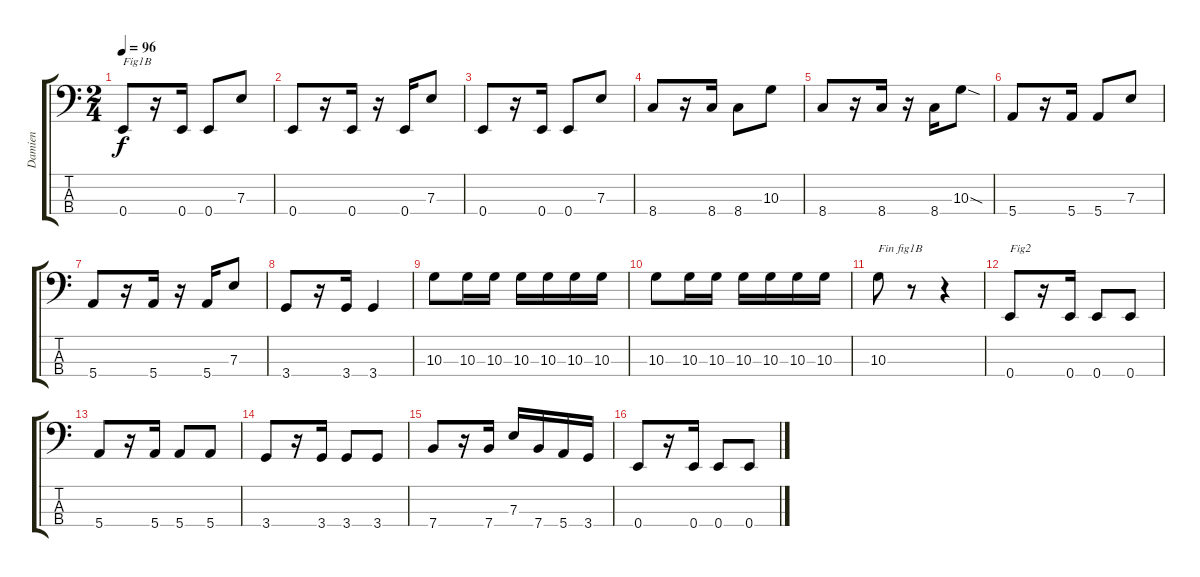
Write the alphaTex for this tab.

\track ("Damien" "Damien") {instrument electricbasspick}
\staff {score tabs}
\tuning (G2 D2 A1 E1) {hide}
\ts (2 4)
\tempo 96
\clef f4
\ks c
0.4.8{txt "Fig1B" dy f} r.16 0.4.16 0.4.8 7.3.8 |
0.4.8 r.16 0.4.16 r.16 0.4.16 7.3.8 |
0.4.8 r.16 0.4.16 0.4.8 7.3.8 |
8.4.8 r.16 8.4.16 8.4.8 10.3.8 |
8.4.8 r.16 8.4.16 r.16 8.4.16 10.3{sod}.8 |
5.4.8 r.16 5.4.16 5.4.8 7.3.8 |
5.4.8 r.16 5.4.16 r.16 5.4.16 7.3.8 |
3.4.8 r.16 3.4.16 3.4.4 |
10.3.8 10.3.16 10.3.16 10.3.16 10.3.16 10.3.16 10.3.16 |
10.3.8 10.3.16 10.3.16 10.3.16 10.3.16 10.3.16 10.3.16 |
10.3.8{txt "Fin fig1B"} r.8 r.4 |
0.4.8{txt "Fig2"} r.16 0.4.16 0.4.8 0.4.8 |
5.4.8 r.16 5.4.16 5.4.8 5.4.8 |
3.4.8 r.16 3.4.16 3.4.8 3.4.8 |
7.4.8 r.16 7.4.16 7.3.16 7.4.16 5.4.16 3.4.16 |
0.4.8 r.16 0.4.16 0.4.8 0.4.8
